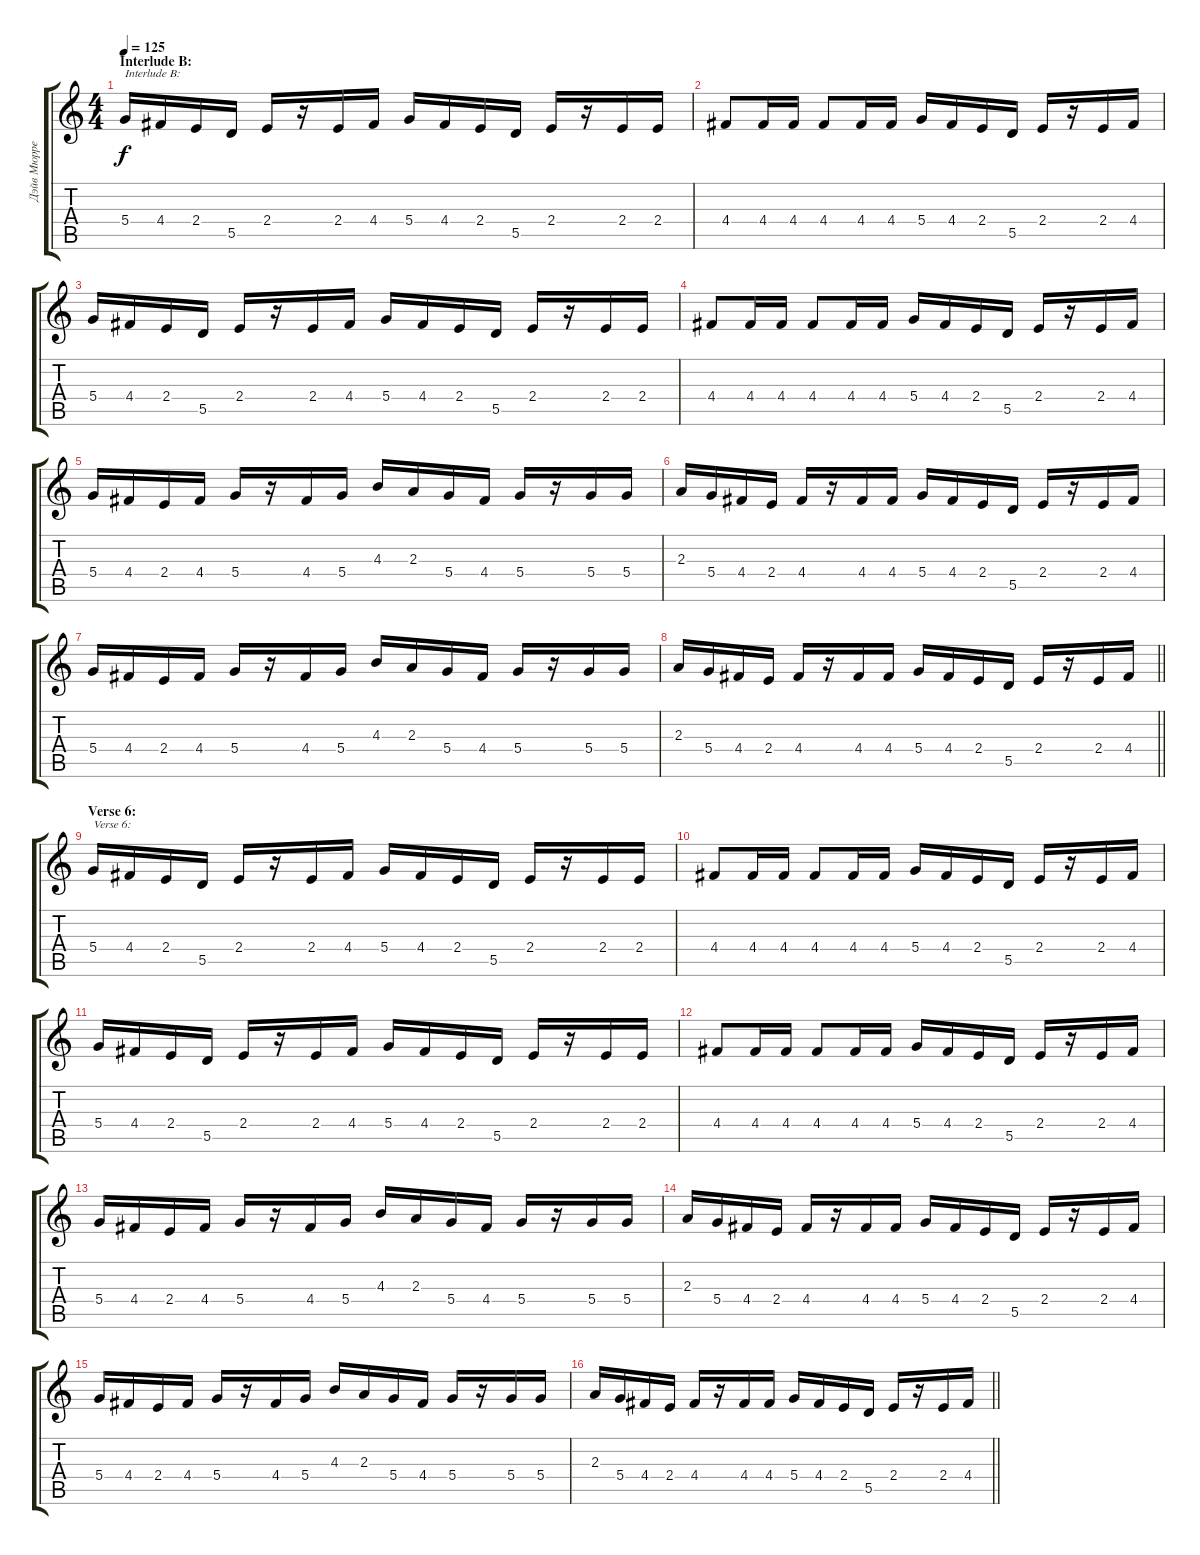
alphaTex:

\track ("Дэйв Мюррей" "Дэйв Мюрре") {instrument electricguitarclean}
\staff {score tabs}
\tuning (E4 B3 G3 D3 A2 E2) {hide}
\ts (4 4)
\section ("" "Interlude B:")
\tempo 125
\clef g2
\ks c
5.4.16{txt "Interlude B:" dy f} 4.4.16 2.4.16 5.5.16 2.4.16 r.16 2.4.16 4.4.16 5.4.16 4.4.16 2.4.16 5.5.16 2.4.16 r.16 2.4.16 2.4.16 |
4.4.8 4.4.16 4.4.16 4.4.8 4.4.16 4.4.16 5.4.16 4.4.16 2.4.16 5.5.16 2.4.16 r.16 2.4.16 4.4.16 |
5.4.16 4.4.16 2.4.16 5.5.16 2.4.16 r.16 2.4.16 4.4.16 5.4.16 4.4.16 2.4.16 5.5.16 2.4.16 r.16 2.4.16 2.4.16 |
4.4.8 4.4.16 4.4.16 4.4.8 4.4.16 4.4.16 5.4.16 4.4.16 2.4.16 5.5.16 2.4.16 r.16 2.4.16 4.4.16 |
5.4.16 4.4.16 2.4.16 4.4.16 5.4.16 r.16 4.4.16 5.4.16 4.3.16 2.3.16 5.4.16 4.4.16 5.4.16 r.16 5.4.16 5.4.16 |
2.3.16 5.4.16 4.4.16 2.4.16 4.4.16 r.16 4.4.16 4.4.16 5.4.16 4.4.16 2.4.16 5.5.16 2.4.16 r.16 2.4.16 4.4.16 |
5.4.16 4.4.16 2.4.16 4.4.16 5.4.16 r.16 4.4.16 5.4.16 4.3.16 2.3.16 5.4.16 4.4.16 5.4.16 r.16 5.4.16 5.4.16 |
\barLineRight lightlight
2.3.16 5.4.16 4.4.16 2.4.16 4.4.16 r.16 4.4.16 4.4.16 5.4.16 4.4.16 2.4.16 5.5.16 2.4.16 r.16 2.4.16 4.4.16 |
\section ("" "Verse 6:")
5.4.16{txt "Verse 6:"} 4.4.16 2.4.16 5.5.16 2.4.16 r.16 2.4.16 4.4.16 5.4.16 4.4.16 2.4.16 5.5.16 2.4.16 r.16 2.4.16 2.4.16 |
4.4.8 4.4.16 4.4.16 4.4.8 4.4.16 4.4.16 5.4.16 4.4.16 2.4.16 5.5.16 2.4.16 r.16 2.4.16 4.4.16 |
5.4.16 4.4.16 2.4.16 5.5.16 2.4.16 r.16 2.4.16 4.4.16 5.4.16 4.4.16 2.4.16 5.5.16 2.4.16 r.16 2.4.16 2.4.16 |
4.4.8 4.4.16 4.4.16 4.4.8 4.4.16 4.4.16 5.4.16 4.4.16 2.4.16 5.5.16 2.4.16 r.16 2.4.16 4.4.16 |
5.4.16 4.4.16 2.4.16 4.4.16 5.4.16 r.16 4.4.16 5.4.16 4.3.16 2.3.16 5.4.16 4.4.16 5.4.16 r.16 5.4.16 5.4.16 |
2.3.16 5.4.16 4.4.16 2.4.16 4.4.16 r.16 4.4.16 4.4.16 5.4.16 4.4.16 2.4.16 5.5.16 2.4.16 r.16 2.4.16 4.4.16 |
5.4.16 4.4.16 2.4.16 4.4.16 5.4.16 r.16 4.4.16 5.4.16 4.3.16 2.3.16 5.4.16 4.4.16 5.4.16 r.16 5.4.16 5.4.16 |
\barLineRight lightlight
2.3.16 5.4.16 4.4.16 2.4.16 4.4.16 r.16 4.4.16 4.4.16 5.4.16 4.4.16 2.4.16 5.5.16 2.4.16 r.16 2.4.16 4.4.16
